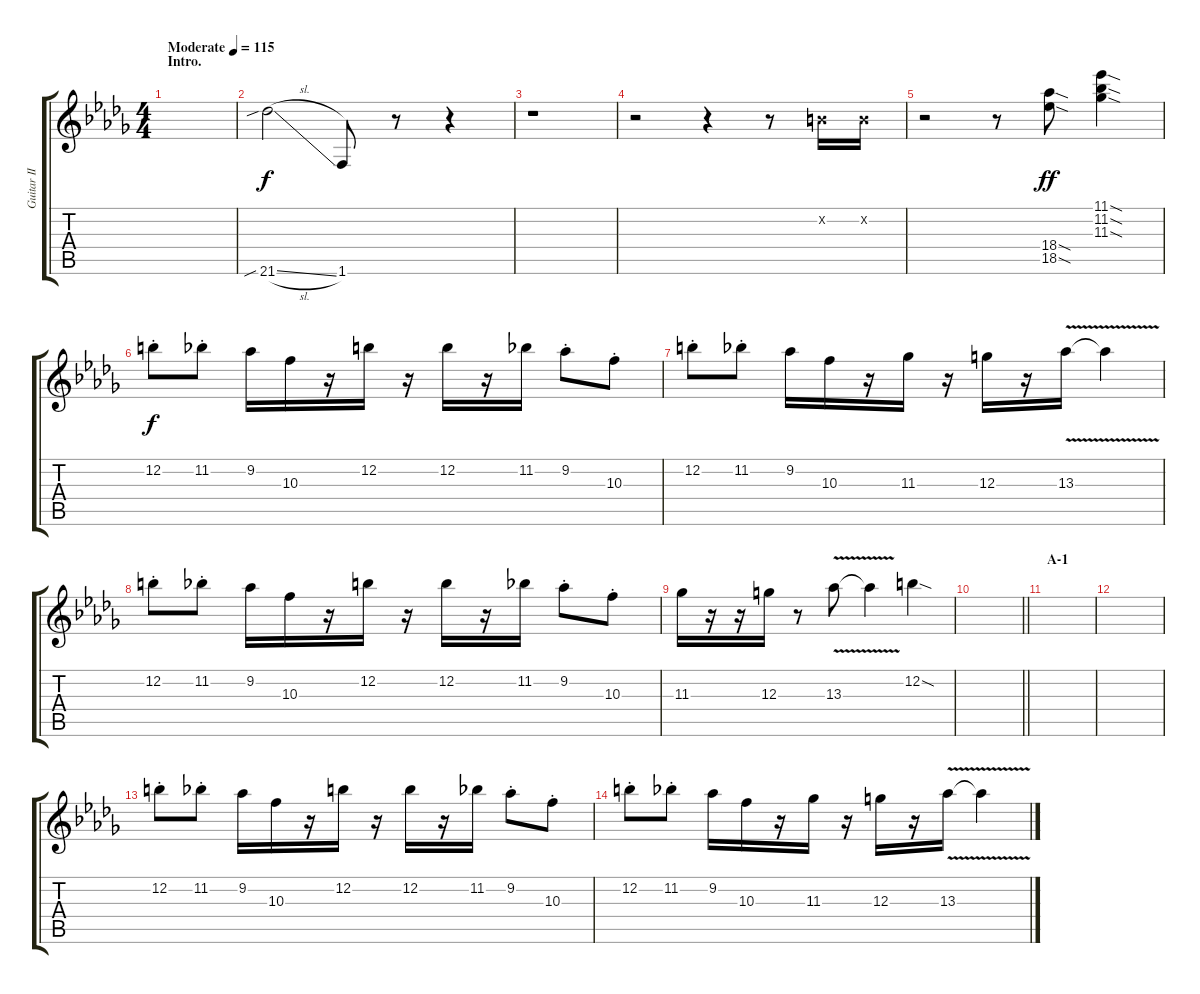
\track ("Guitar II (Nakano Azusa)" "Guitar II ") {instrument overdrivenguitar}
\staff {score tabs}
\tuning (E4 B3 G3 D3 A2 E2) {hide}
\ts (4 4)
\section ("" "Intro.")
\tempo (115 "Moderate")
\clef g2
\ks db
|
21.6{sib sl}.2 1.6.8{dy f} r.8 r.4 |
r.1 |
r.2 r.4 r.8 0.2{x}.16 0.2{x}.16 |
r.2 r.8 (18.4{sod} 18.5{sod}).8{dy ff} (11.1{sod} 11.2{sod} 11.3{sod}).4 |
12.2{st}.8{dy f} 11.2{st}.8 9.2.16 10.3.16 r.16 12.2.16 r.16 12.2.16 r.16 11.2.16 9.2{st}.8 10.3{st}.8 |
12.2{st}.8 11.2{st}.8 9.2.16 10.3.16 r.16 11.3.16 r.16 12.3.16 r.16 13.3{v}.16 13.3{t}.4 |
12.2{st}.8 11.2{st}.8 9.2.16 10.3.16 r.16 12.2.16 r.16 12.2.16 r.16 11.2.16 9.2{st}.8 10.3{st}.8 |
11.3.16 r.16 r.16 12.3.16 r.8 13.3{v}.8 13.3{t}.4 12.2{sod}.4 |
\barLineRight lightlight
|
\section ("" "A-1")
|
|
12.2{st}.8 11.2{st}.8 9.2.16 10.3.16 r.16 12.2.16 r.16 12.2.16 r.16 11.2.16 9.2{st}.8 10.3{st}.8 |
12.2{st}.8 11.2{st}.8 9.2.16 10.3.16 r.16 11.3.16 r.16 12.3.16 r.16 13.3{v}.16 13.3{t}.4
